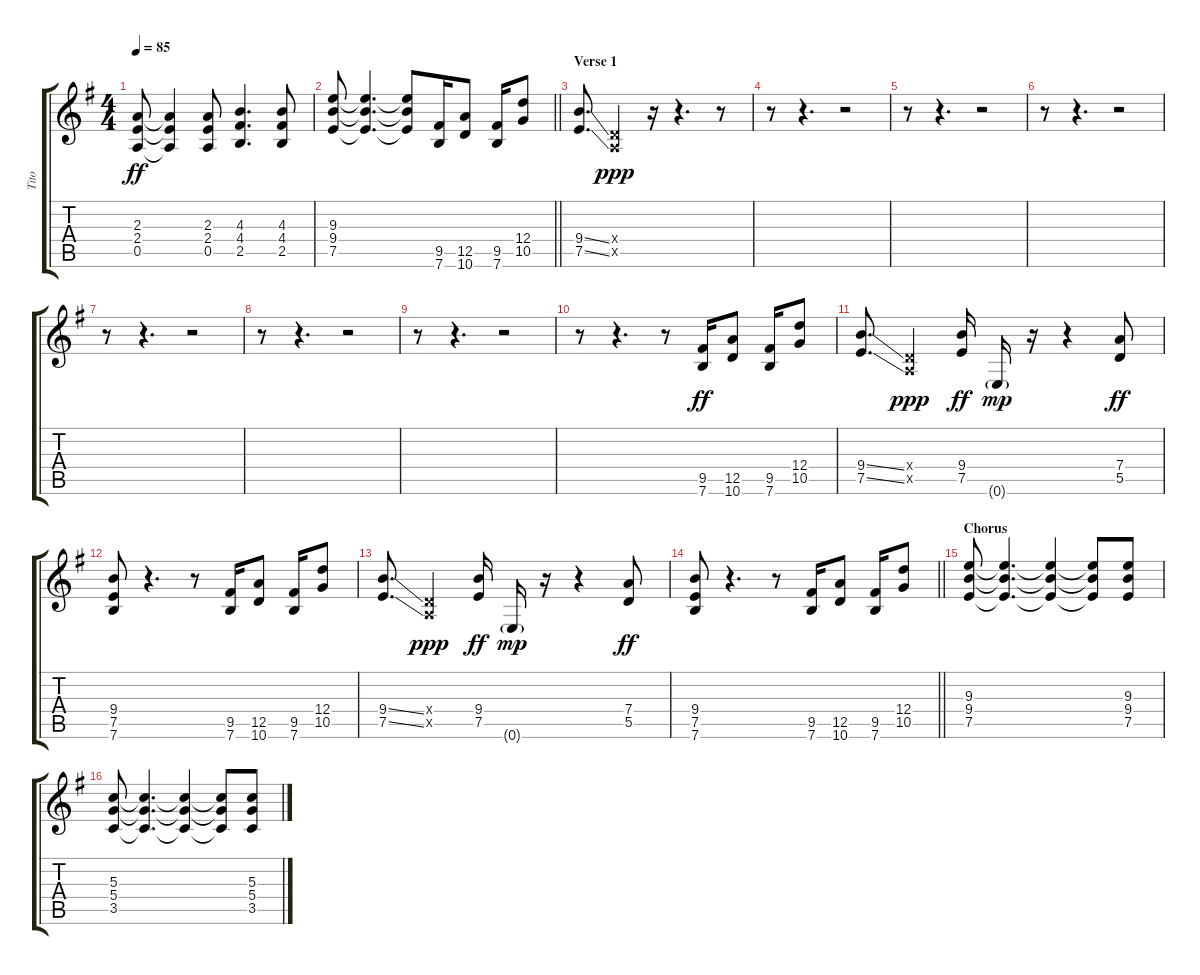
\track ("Tito" "Tito") {instrument overdrivenguitar}
\staff {score tabs}
\tuning (E4 B3 G3 D3 A2 E2) {hide}
\ts (4 4)
\tempo 85
\clef g2
\ks g
(2.3 2.4 0.5).8{dy ff} (2.3{t} 2.4{t} 0.5{t}).4 (2.3 2.4 0.5).8 (4.3 4.4 2.5).4{d} (4.3 4.4 2.5).8 |
\barLineRight lightlight
(9.3 9.4 7.5).8 (9.3{t} 9.4{t} 7.5{t}).4{d} (9.3{t} 9.4{t} 7.5{t}).8 (9.5 7.6).16 (12.5 10.6).8 (9.5 7.6).16 (12.4 10.5).8 |
\section ("" "Verse 1")
(9.4{ss} 7.5{ss}).8{d} (0.4{x} 0.5{x}).4{dy ppp} r.16 r.4{d} r.8 |
r.8 r.4{d} r.2 |
r.8 r.4{d} r.2 |
r.8 r.4{d} r.2 |
r.8 r.4{d} r.2 |
r.8 r.4{d} r.2 |
r.8 r.4{d} r.2 |
r.8 r.4{d} r.8 (9.5 7.6).16{dy ff} (12.5 10.6).8 (9.5 7.6).16 (12.4 10.5).8 |
(9.4{ss} 7.5{ss}).8{d} (0.4{x} 0.5{x}).4{dy ppp} (9.4 7.5).16{dy ff} 0.6{g}.16{dy mp} r.16 r.4 (7.4 5.5).8{dy ff} |
(9.4 7.5 7.6).8 r.4{d} r.8 (9.5 7.6).16 (12.5 10.6).8 (9.5 7.6).16 (12.4 10.5).8 |
(9.4{ss} 7.5{ss}).8{d} (0.4{x} 0.5{x}).4{dy ppp} (9.4 7.5).16{dy ff} 0.6{g}.16{dy mp} r.16 r.4 (7.4 5.5).8{dy ff} |
\barLineRight lightlight
(9.4 7.5 7.6).8 r.4{d} r.8 (9.5 7.6).16 (12.5 10.6).8 (9.5 7.6).16 (12.4 10.5).8 |
\section ("" "Chorus")
(9.3 9.4 7.5).8 (9.3{t} 9.4{t} 7.5{t}).4{d} (9.3{t} 9.4{t} 7.5{t}).4 (9.3{t} 9.4{t} 7.5{t}).8 (9.3 9.4 7.5).8 |
(5.3 5.4 3.5).8 (5.3{t} 5.4{t} 3.5{t}).4{d} (5.3{t} 5.4{t} 3.5{t}).4 (5.3{t} 5.4{t} 3.5{t}).8 (5.3 5.4 3.5).8
